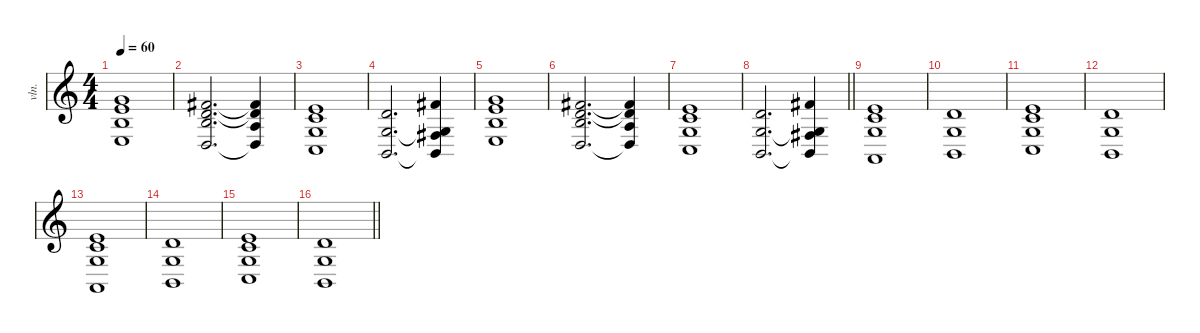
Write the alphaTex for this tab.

\defaultSystemsLayout 4
\hideDynamics
\bracketExtendMode nobrackets
\otherSystemsTrackNameOrientation horizontal
\track ("Strings" "vln.") {instrument stringensemble2}
\staff {score}
\tuning (E4 B3 G3 D3 A2 E2)
\ts (4 4)
\section ("" "")
\tempo 60
\clef g2
\ks c
(3.1 5.2 4.3 2.4).1{dy mf beam Up} |
(2.1{acc #} 3.2 4.3 0.4).2{d beam Up} (2.1{t acc #} 3.2{t} 2.3 0.4{t}).4{beam Up} |
(0.1 1.2 0.3 3.5).1{beam Up} |
(3.2 0.3 2.5).2{d beam Up} (7.2{acc #} 0.3{t} 4.4{acc #} 2.5{t}).4{beam Up} |
(3.1 5.2 4.3 2.4).1{beam Up} |
(2.1{acc #} 3.2 4.3 0.4).2{d beam Up} (2.1{t acc #} 3.2{t} 2.3 0.4{t}).4{beam Up} |
(0.1 1.2 0.3 3.5).1{beam Up} |
\barLineRight lightlight
(3.2 0.3 2.5).2{d beam Up} (7.2{acc #} 0.3{t} 4.4{acc #} 2.5{t}).4{beam Up} |
\section ("" "")
(0.1 1.2 0.3 0.5).1{beam Up} |
(3.2 0.3 2.5).1{beam Up} |
(0.1 1.2 0.3 3.5).1{beam Up} |
(3.2 0.3 2.5).1{beam Up} |
(0.1 1.2 0.3 0.5).1{beam Up} |
(3.2 0.3 2.5).1{beam Up} |
(0.1 1.2 0.3 3.5).1{beam Up} |
\barLineRight lightlight
(3.2 0.3 2.5).1{beam Up}
